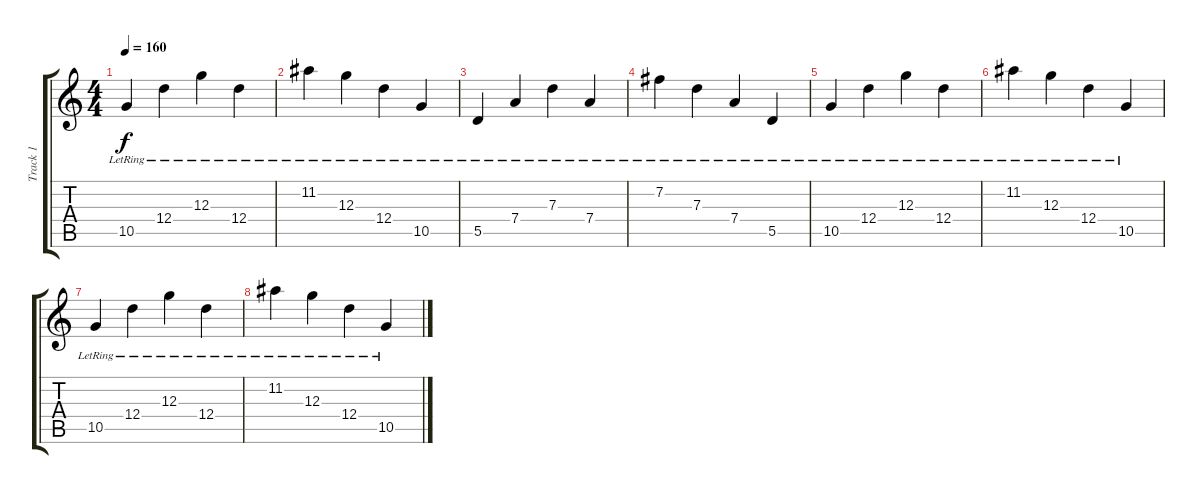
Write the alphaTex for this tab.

\track ("Track 1" "Track 1") {instrument electricguitarjazz}
\staff {score tabs}
\tuning (E4 B3 G3 D3 A2 E2) {hide}
\ts (4 4)
\tempo 160
\clef g2
\ks c
10.5{lr}.4{dy f} 12.4{lr}.4 12.3{lr}.4 12.4{lr}.4 |
11.2{lr}.4 12.3{lr}.4 12.4{lr}.4 10.5{lr}.4 |
5.5{lr}.4 7.4{lr}.4 7.3{lr}.4 7.4{lr}.4 |
7.2{lr}.4 7.3{lr}.4 7.4{lr}.4 5.5{lr}.4 |
10.5{lr}.4 12.4{lr}.4 12.3{lr}.4 12.4{lr}.4 |
11.2{lr}.4 12.3{lr}.4 12.4{lr}.4 10.5{lr}.4 |
10.5{lr}.4 12.4{lr}.4 12.3{lr}.4 12.4{lr}.4 |
11.2{lr}.4 12.3{lr}.4 12.4{lr}.4 10.5{lr}.4
